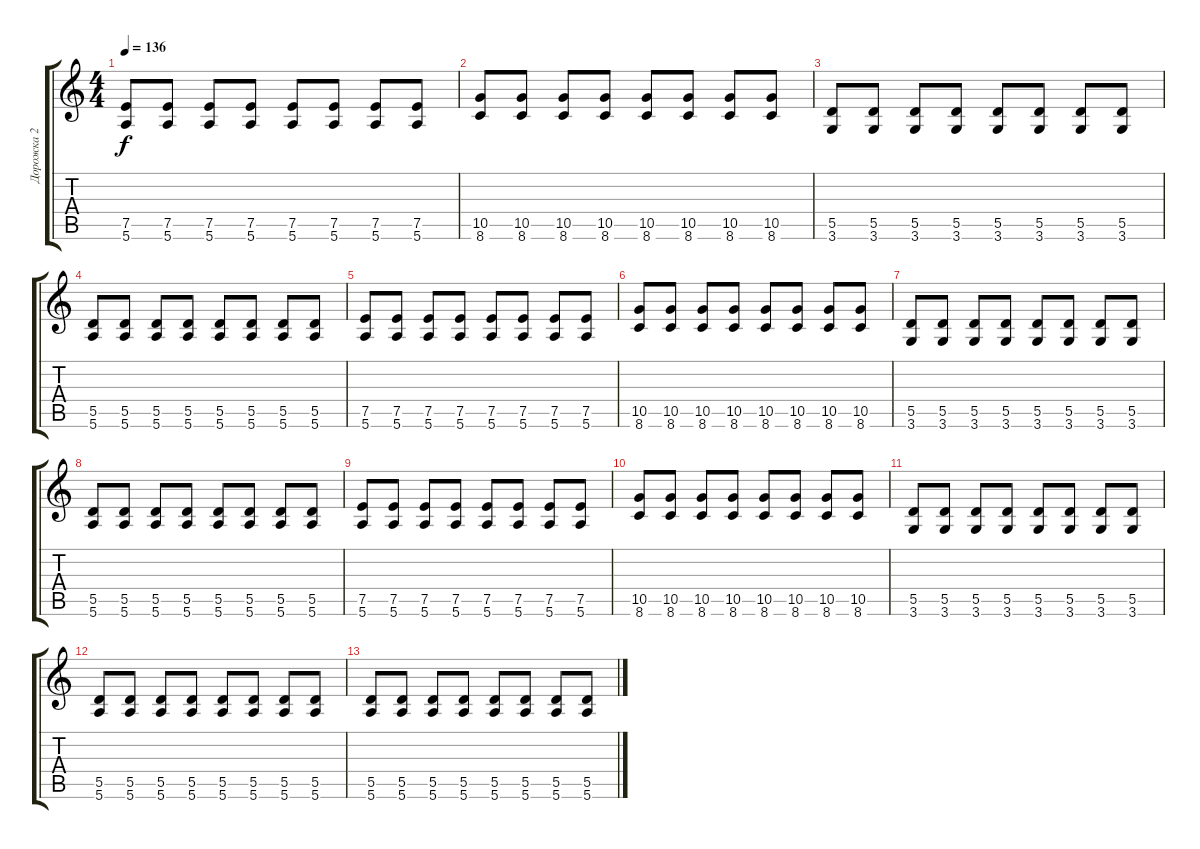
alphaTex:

\track ("Дорожка 2" "Дорожка 2") {instrument distortionguitar}
\staff {score tabs}
\tuning (E4 B3 G3 D3 A2 E2) {hide}
\ts (4 4)
\tempo 136
\clef g2
\ks c
(7.5 5.6).8{dy f} (7.5 5.6).8 (7.5 5.6).8 (7.5 5.6).8 (7.5 5.6).8 (7.5 5.6).8 (7.5 5.6).8 (7.5 5.6).8 |
(10.5 8.6).8 (10.5 8.6).8 (10.5 8.6).8 (10.5 8.6).8 (10.5 8.6).8 (10.5 8.6).8 (10.5 8.6).8 (10.5 8.6).8 |
(5.5 3.6).8 (5.5 3.6).8 (5.5 3.6).8 (5.5 3.6).8 (5.5 3.6).8 (5.5 3.6).8 (5.5 3.6).8 (5.5 3.6).8 |
(5.5 5.6).8 (5.5 5.6).8 (5.5 5.6).8 (5.5 5.6).8 (5.5 5.6).8 (5.5 5.6).8 (5.5 5.6).8 (5.5 5.6).8 |
(7.5 5.6).8 (7.5 5.6).8 (7.5 5.6).8 (7.5 5.6).8 (7.5 5.6).8 (7.5 5.6).8 (7.5 5.6).8 (7.5 5.6).8 |
(10.5 8.6).8 (10.5 8.6).8 (10.5 8.6).8 (10.5 8.6).8 (10.5 8.6).8 (10.5 8.6).8 (10.5 8.6).8 (10.5 8.6).8 |
(5.5 3.6).8 (5.5 3.6).8 (5.5 3.6).8 (5.5 3.6).8 (5.5 3.6).8 (5.5 3.6).8 (5.5 3.6).8 (5.5 3.6).8 |
(5.5 5.6).8 (5.5 5.6).8 (5.5 5.6).8 (5.5 5.6).8 (5.5 5.6).8 (5.5 5.6).8 (5.5 5.6).8 (5.5 5.6).8 |
(7.5 5.6).8 (7.5 5.6).8 (7.5 5.6).8 (7.5 5.6).8 (7.5 5.6).8 (7.5 5.6).8 (7.5 5.6).8 (7.5 5.6).8 |
(10.5 8.6).8 (10.5 8.6).8 (10.5 8.6).8 (10.5 8.6).8 (10.5 8.6).8 (10.5 8.6).8 (10.5 8.6).8 (10.5 8.6).8 |
(5.5 3.6).8 (5.5 3.6).8 (5.5 3.6).8 (5.5 3.6).8 (5.5 3.6).8 (5.5 3.6).8 (5.5 3.6).8 (5.5 3.6).8 |
(5.5 5.6).8 (5.5 5.6).8 (5.5 5.6).8 (5.5 5.6).8 (5.5 5.6).8 (5.5 5.6).8 (5.5 5.6).8 (5.5 5.6).8 |
(5.5 5.6).8 (5.5 5.6).8 (5.5 5.6).8 (5.5 5.6).8 (5.5 5.6).8 (5.5 5.6).8 (5.5 5.6).8 (5.5 5.6).8
